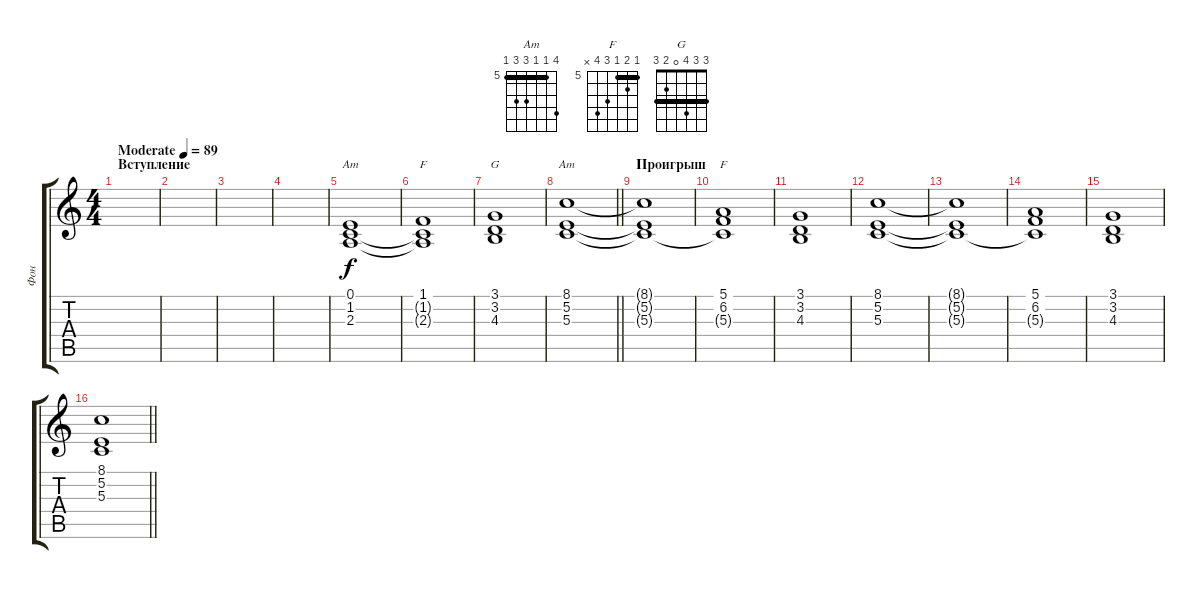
\track ("Фон" "Фон") {instrument pad2warm}
\staff {score tabs}
\tuning (E4 B3 G3 D3 A2 E2) {hide}
\chord ("Am" 0 1 2 2 0 x)
\chord ("F" 1 1 2 3 3 1) {barre 1}
\chord ("G" 3 3 4 0 2 3) {barre 3}
\chord ("Am" 8 5 5 7 7 5) {firstfret 5 barre 5}
\chord ("F" 5 6 5 7 8 x) {firstfret 5 barre 5}
\ts (4 4)
\section ("" "Вступление")
\tempo (89 "Moderate")
\clef g2
\ks c
|
|
|
|
(0.1 1.2 2.3).1{ch "Am"} |
(1.1 1.2{t} 2.3{t}).1{ch "F"} |
(3.1 3.2 4.3).1{ch "G"} |
\barLineRight lightlight
(8.1 5.2 5.3).1{ch "Am"} |
\section ("" "Проигрыш")
(8.1{t} 5.2{t} 5.3{t}).1 |
(5.1 6.2 5.3{t}).1{ch "F"} |
(3.1 3.2 4.3).1 |
(8.1 5.2 5.3).1 |
(8.1{t} 5.2{t} 5.3{t}).1 |
(5.1 6.2 5.3{t}).1 |
(3.1 3.2 4.3).1 |
\barLineRight lightlight
(8.1 5.2 5.3).1
